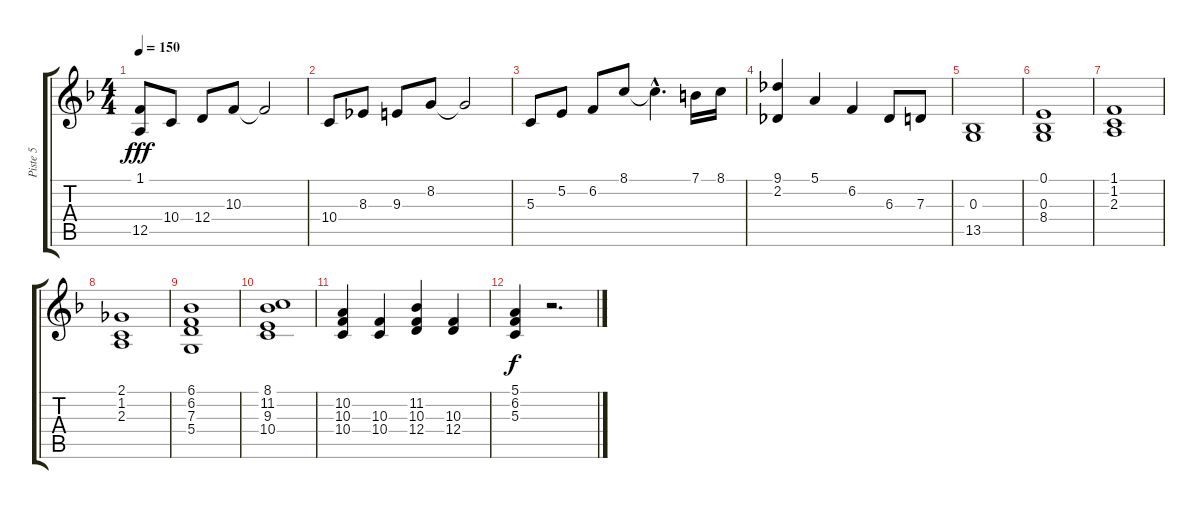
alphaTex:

\track ("Piste 5" "Piste 5") {instrument stringensemble1}
\staff {score tabs}
\tuning (E4 B3 G3 D3 A2 E2) {hide}
\ts (4 4)
\tempo 150
\clef g2
\ks f
(1.1 12.5).8{dy fff} 10.4.8 12.4.8 10.3.8 10.3{t}.2 |
10.4.8 8.3.8 9.3.8 8.2.8 8.2{t}.2 |
5.3.8 5.2.8 6.2.8 8.1.8 8.1{hac t}.4{d} 7.1.16 8.1.16 |
(9.1 2.2).4 5.1.4 6.2.4 6.3.8 7.3.8 |
(0.3 13.5).1 |
(0.1 0.3 8.4).1 |
(1.1 1.2 2.3).1 |
(2.1 1.2 2.3).1 |
(6.1 6.2 7.3 5.4).1 |
(8.1 11.2 9.3 10.4).1 |
(10.2 10.3 10.4).4 (10.3 10.4).4 (11.2 10.3 12.4).4 (10.3 12.4).4 |
(5.1 6.2 5.3).4{dy f} r.2{d}
